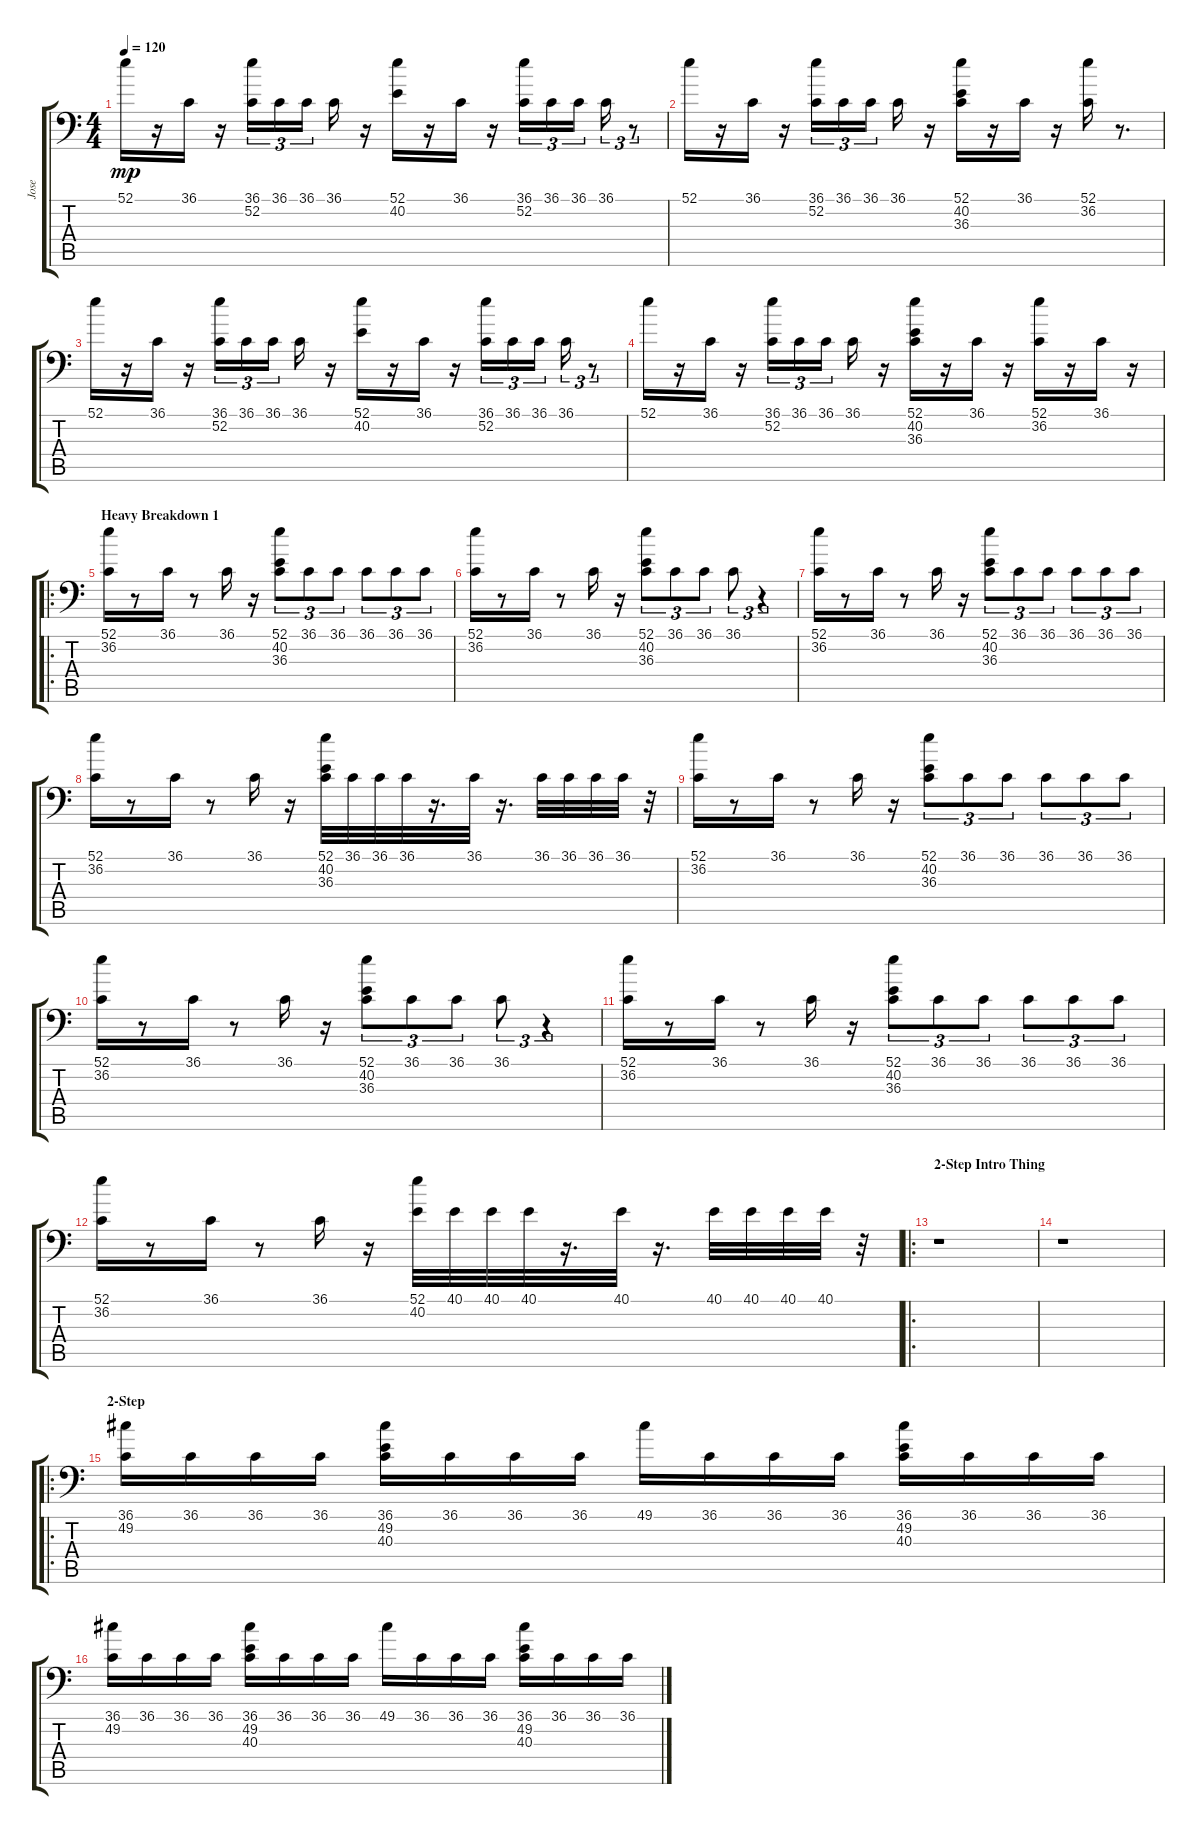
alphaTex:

\track ("Jose" "Jose") {instrument acousticgrandpiano}
\staff {score tabs}
\tuning (C-1 C-1 C-1 C-1 C-1 C-1) {hide}
\ts (4 4)
\tempo 120
\clef f4
\ks c
52.1.16{dy mp} r.16 36.1.16 r.16 (36.1 52.2).16{tu (3 2)} 36.1.16{tu (3 2)} 36.1.16{tu (3 2)} 36.1.16 r.16 (52.1 40.2).16 r.16 36.1.16 r.16 (36.1 52.2).16{tu (3 2)} 36.1.16{tu (3 2)} 36.1.16{tu (3 2)} 36.1.16{tu (3 2)} r.8{tu (3 2)} |
52.1.16 r.16 36.1.16 r.16 (36.1 52.2).16{tu (3 2)} 36.1.16{tu (3 2)} 36.1.16{tu (3 2)} 36.1.16 r.16 (52.1 40.2 36.3).16 r.16 36.1.16 r.16 (52.1 36.2).16 r.8{d} |
52.1.16 r.16 36.1.16 r.16 (36.1 52.2).16{tu (3 2)} 36.1.16{tu (3 2)} 36.1.16{tu (3 2)} 36.1.16 r.16 (52.1 40.2).16 r.16 36.1.16 r.16 (36.1 52.2).16{tu (3 2)} 36.1.16{tu (3 2)} 36.1.16{tu (3 2)} 36.1.16{tu (3 2)} r.8{tu (3 2)} |
52.1.16 r.16 36.1.16 r.16 (36.1 52.2).16{tu (3 2)} 36.1.16{tu (3 2)} 36.1.16{tu (3 2)} 36.1.16 r.16 (52.1 40.2 36.3).16 r.16 36.1.16 r.16 (52.1 36.2).16 r.16 36.1.16 r.16 |
\ro
\section ("" "Heavy Breakdown 1")
(52.1 36.2).16 r.8 36.1.16 r.8 36.1.16 r.16 (52.1 40.2 36.3).8{tu (3 2)} 36.1.8{tu (3 2)} 36.1.8{tu (3 2)} 36.1.8{tu (3 2)} 36.1.8{tu (3 2)} 36.1.8{tu (3 2)} |
(52.1 36.2).16 r.8 36.1.16 r.8 36.1.16 r.16 (52.1 40.2 36.3).8{tu (3 2)} 36.1.8{tu (3 2)} 36.1.8{tu (3 2)} 36.1.8{tu (3 2)} r.4{tu (3 2)} |
(52.1 36.2).16 r.8 36.1.16 r.8 36.1.16 r.16 (52.1 40.2 36.3).8{tu (3 2)} 36.1.8{tu (3 2)} 36.1.8{tu (3 2)} 36.1.8{tu (3 2)} 36.1.8{tu (3 2)} 36.1.8{tu (3 2)} |
(52.1 36.2).16 r.8 36.1.16 r.8 36.1.16 r.16 (52.1 40.2 36.3).32 36.1.32 36.1.32 36.1.32 r.16{d} 36.1.32 r.16{d} 36.1.32 36.1.32 36.1.32 36.1.32 r.32 |
(52.1 36.2).16 r.8 36.1.16 r.8 36.1.16 r.16 (52.1 40.2 36.3).8{tu (3 2)} 36.1.8{tu (3 2)} 36.1.8{tu (3 2)} 36.1.8{tu (3 2)} 36.1.8{tu (3 2)} 36.1.8{tu (3 2)} |
(52.1 36.2).16 r.8 36.1.16 r.8 36.1.16 r.16 (52.1 40.2 36.3).8{tu (3 2)} 36.1.8{tu (3 2)} 36.1.8{tu (3 2)} 36.1.8{tu (3 2)} r.4{tu (3 2)} |
(52.1 36.2).16 r.8 36.1.16 r.8 36.1.16 r.16 (52.1 40.2 36.3).8{tu (3 2)} 36.1.8{tu (3 2)} 36.1.8{tu (3 2)} 36.1.8{tu (3 2)} 36.1.8{tu (3 2)} 36.1.8{tu (3 2)} |
(52.1 36.2).16 r.8 36.1.16 r.8 36.1.16 r.16 (52.1 40.2).32 40.1.32 40.1.32 40.1.32 r.16{d} 40.1.32 r.16{d} 40.1.32 40.1.32 40.1.32 40.1.32 r.32 |
\ro
\section ("" "2-Step Intro Thing")
r.1 |
r.1 |
\ro
\section ("" "2-Step")
(36.1 49.2).16 36.1.16 36.1.16 36.1.16 (36.1 49.2 40.3).16 36.1.16 36.1.16 36.1.16 49.1.16 36.1.16 36.1.16 36.1.16 (36.1 49.2 40.3).16 36.1.16 36.1.16 36.1.16 |
(36.1 49.2).16 36.1.16 36.1.16 36.1.16 (36.1 49.2 40.3).16 36.1.16 36.1.16 36.1.16 49.1.16 36.1.16 36.1.16 36.1.16 (36.1 49.2 40.3).16 36.1.16 36.1.16 36.1.16
